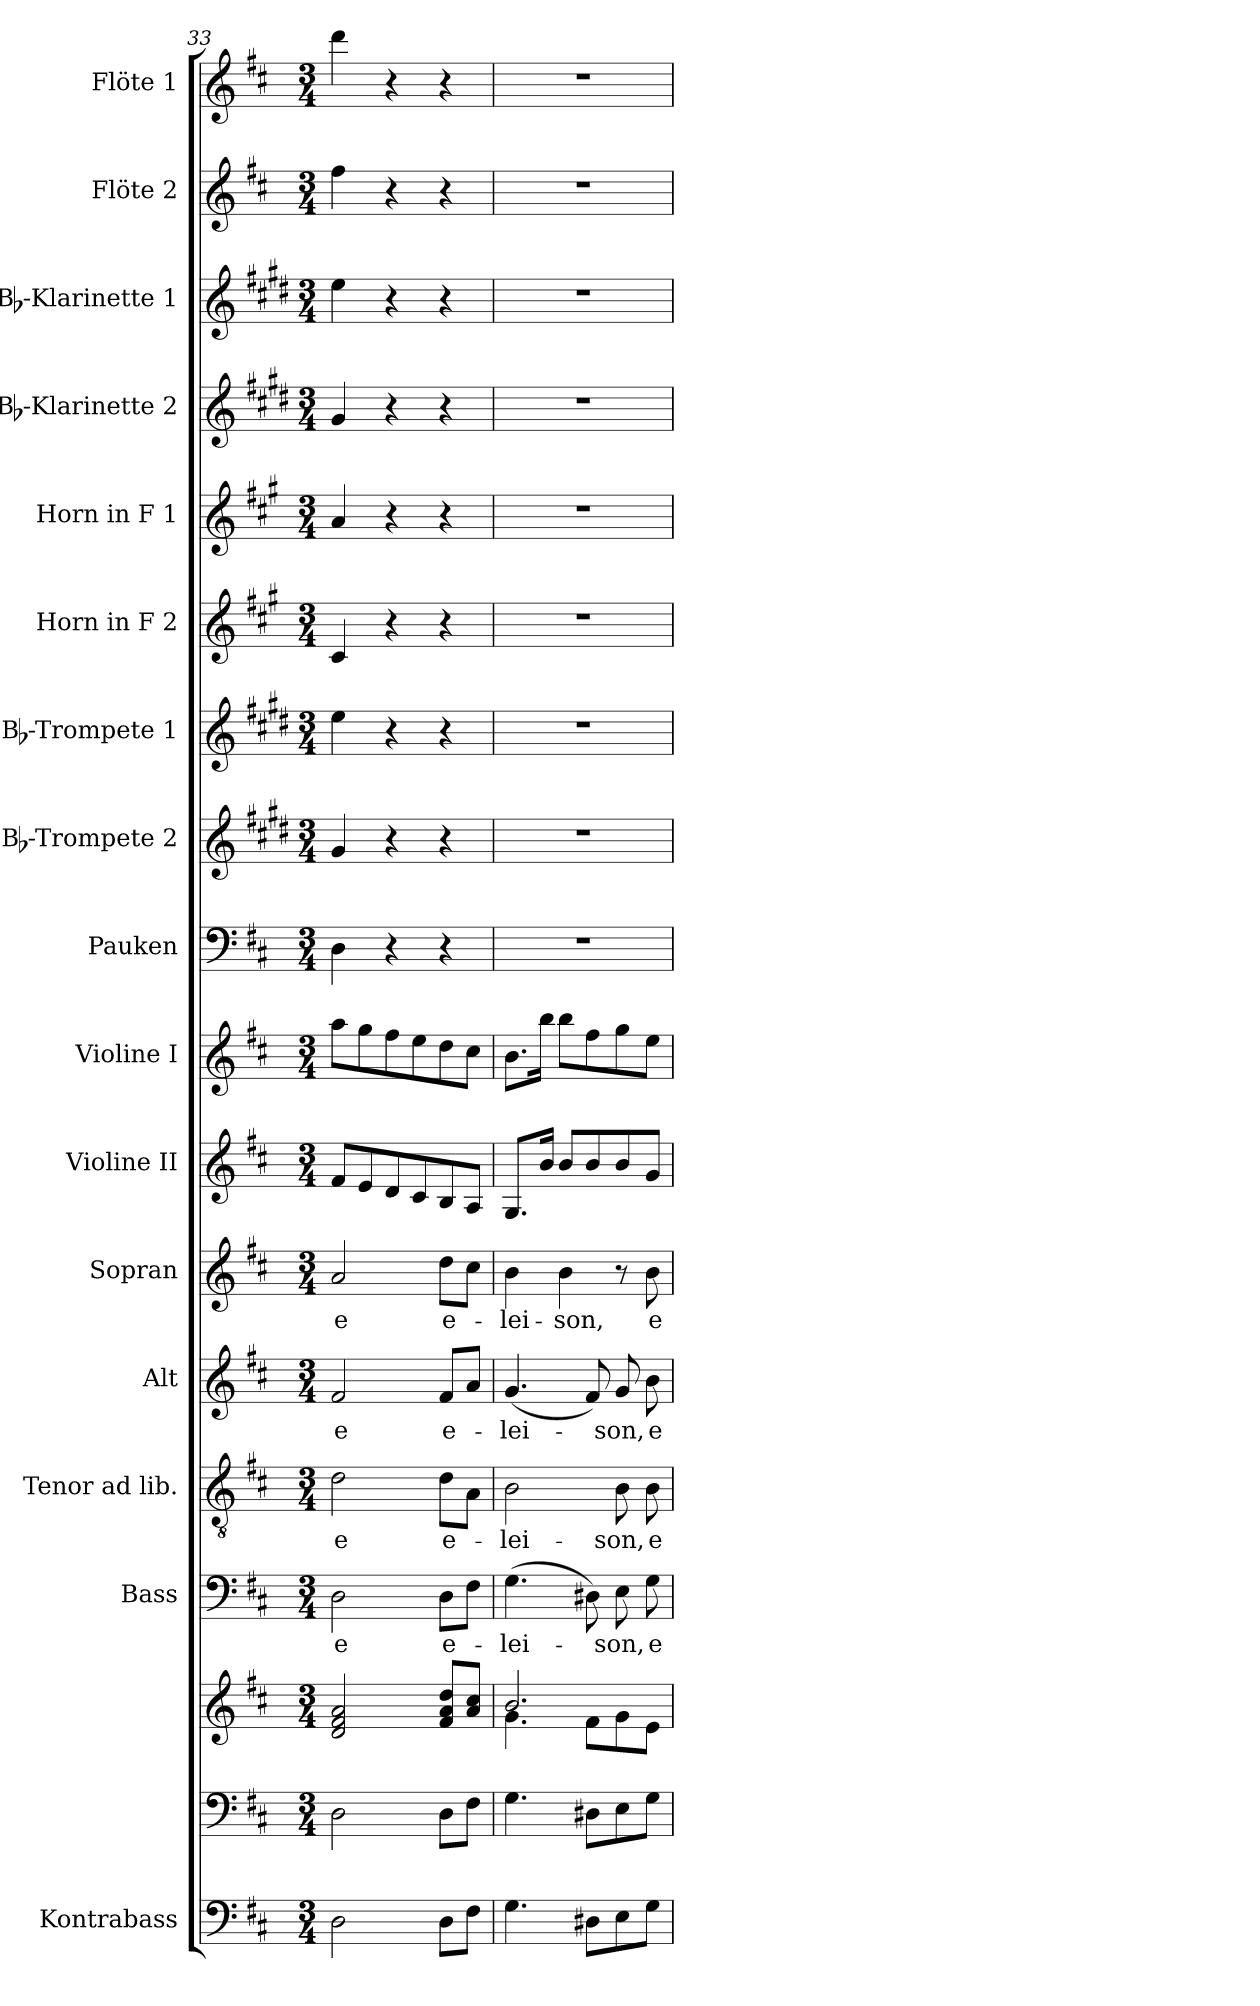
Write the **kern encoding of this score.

**kern	**kern	**kern	**kern	**text	**kern	**text	**kern	**text	**kern	**text	**kern	**kern	**kern	**kern	**kern	**kern	**kern	**kern	**kern	**kern	**kern
*part17	*part16	*part16	*part15	*part15	*part14	*part14	*part13	*part13	*part12	*part12	*part11	*part10	*part9	*part8	*part7	*part6	*part5	*part4	*part3	*part2	*part1
*staff18	*staff17	*staff16	*staff15	*staff15	*staff14	*staff14	*staff13	*staff13	*staff12	*staff12	*staff11	*staff10	*staff9	*staff8	*staff7	*staff6	*staff5	*staff4	*staff3	*staff2	*staff1
*I"Kontrabass	*	*	*I"Bass	*	*I"Tenor ad lib.	*	*I"Alt	*	*I"Sopran	*	*I"Violine II	*I"Violine I	*I"Pauken	*I"Bb-Trompete 2	*I"Bb-Trompete 1	*I"Horn in F 2	*I"Horn in F 1	*I"Bb-Klarinette 2	*I"Bb-Klarinette 1	*I"Flöte 2	*I"Flöte 1
*I'Kb.	*	*	*I'B.	*	*I'T.	*	*I'A.	*	*I'S.	*	*I'Vl. II	*I'Vl. I	*I'Pk.	*I'Bb Trp. 2	*I'Bb Trp. 1	*	*	*I'Bb Kl. 2	*I'Bb Kl. 1	*I'Fl. 2	*I'Fl. 1
*clefF4	*clefF4	*clefG2	*clefF4	*	*clefGv2	*	*clefG2	*	*clefG2	*	*clefG2	*clefG2	*clefF4	*clefG2	*clefG2	*clefG2	*clefG2	*clefG2	*clefG2	*clefG2	*clefG2
*ITrd7c12	*	*	*	*	*	*	*	*	*	*	*	*	*	*ITrd1c2	*ITrd1c2	*ITrd4c7	*ITrd4c7	*ITrd1c2	*ITrd1c2	*	*
*k[f#c#]	*k[f#c#]	*k[f#c#]	*k[f#c#]	*	*k[f#c#]	*	*k[f#c#]	*	*k[f#c#]	*	*k[f#c#]	*k[f#c#]	*k[f#c#]	*k[f#c#]	*k[f#c#]	*k[f#c#]	*k[f#c#]	*k[f#c#]	*k[f#c#]	*k[f#c#]	*k[f#c#]
*D:	*D:	*D:	*D:	*	*D:	*	*D:	*	*D:	*	*D:	*D:	*D:	*D:	*D:	*D:	*D:	*D:	*D:	*D:	*D:
*M3/4	*M3/4	*M3/4	*M3/4	*	*M3/4	*	*M3/4	*	*M3/4	*	*M3/4	*M3/4	*M3/4	*M3/4	*M3/4	*M3/4	*M3/4	*M3/4	*M3/4	*M3/4	*M3/4
=33	=33	=33	=33	=33	=33	=33	=33	=33	=33	=33	=33	=33	=33	=33	=33	=33	=33	=33	=33	=33	=33
!	!	!	!	!LO:LY:b	!	!LO:LY:b	!	!LO:LY:b	!	!LO:LY:b	!	!	!	!	!	!	!	!	!	!	!
2DD\	2D\	2d/ 2f#/ 2a/	2D\	-e	2d\	-e	2f#/	-e	2a/	-e	8f#/L	8aa\L	4D\	4f#/	4dd\	4F#/	4d/	4f#/	4dd\	4ff#\	4ddd\
.	.	.	.	.	.	.	.	.	.	.	8e/	8gg\	.	.	.	.	.	.	.	.	.
.	.	.	.	.	.	.	.	.	.	.	8d/	8ff#\	4r	4r	4r	4r	4r	4r	4r	4r	4r
.	.	.	.	.	.	.	.	.	.	.	8c#/	8ee\	.	.	.	.	.	.	.	.	.
!	!	!	!	!LO:LY:b	!	!LO:LY:b	!	!LO:LY:b	!	!LO:LY:b	!	!	!	!	!	!	!	!	!	!	!
8DD\L	8D\L	8f#/ 8a/ 8dd/L	8D\L	e-	8d\L	e-	8f#/L	e-	8dd\L	e-	8B/	8dd\	4r	4r	4r	4r	4r	4r	4r	4r	4r
8FF#\J	8F#\J	8a/ 8cc#/J	8F#\J	.	8A\J	.	8a/J	.	8cc#\J	.	8A/J	8cc#\J	.	.	.	.	.	.	.	.	.
=34	=34	=34	=34	=34	=34	=34	=34	=34	=34	=34	=34	=34	=34	=34	=34	=34	=34	=34	=34	=34	=34
*	*	*^	*	*	*	*	*	*	*	*	*	*	*	*	*	*	*	*	*	*	*
!	!	!	!	!	!LO:LY:b	!	!LO:LY:b	!	!LO:LY:b	!	!LO:LY:b	!	!	!	!	!	!	!	!	!	!	!
4.GG\	4.G\	2.b/	4.g\	(>4.G\	-lei-	2B\	-lei-	(<4.g/	-lei-	4b\	-lei-	8.G/L	8.b\L	2.r	2.r	2.r	2.r	2.r	2.r	2.r	2.r	2.r
.	.	.	.	.	.	.	.	.	.	.	.	16b/Jk	16bb\Jk	.	.	.	.	.	.	.	.	.
!	!	!	!	!	!	!	!	!	!	!	!LO:LY:b	!	!	!	!	!	!	!	!	!	!	!
.	.	.	.	.	.	.	.	.	.	4b\	-son,	8b/L	8bb\L	.	.	.	.	.	.	.	.	.
8DD#X\L	8D#X\L	.	8f#\L	8D#X\)	.	.	.	8f#/)	.	.	.	8b/	8ff#\	.	.	.	.	.	.	.	.	.
!	!	!	!	!	!LO:LY:b	!	!LO:LY:b	!	!LO:LY:b	!	!	!	!	!	!	!	!	!	!	!	!	!
8EE\	8E\	.	8g\	8E\	-son,	8B\	-son,	8g/	-son,	8r	.	8b/	8gg\	.	.	.	.	.	.	.	.	.
!	!	!	!	!	!LO:LY:b	!	!LO:LY:b	!	!LO:LY:b	!	!LO:LY:b	!	!	!	!	!	!	!	!	!	!	!
8GG\J	8G\J	.	8e\J	8G\	e-	8B\	e-	8b\	e-	8b\	e-	8g/J	8ee\J	.	.	.	.	.	.	.	.	.
*	*	*v	*v	*	*	*	*	*	*	*	*	*	*	*	*	*	*	*	*	*	*	*
=	=	=	=	=	=	=	=	=	=	=	=	=	=	=	=	=	=	=	=	=	=
*-	*-	*-	*-	*-	*-	*-	*-	*-	*-	*-	*-	*-	*-	*-	*-	*-	*-	*-	*-	*-	*-
